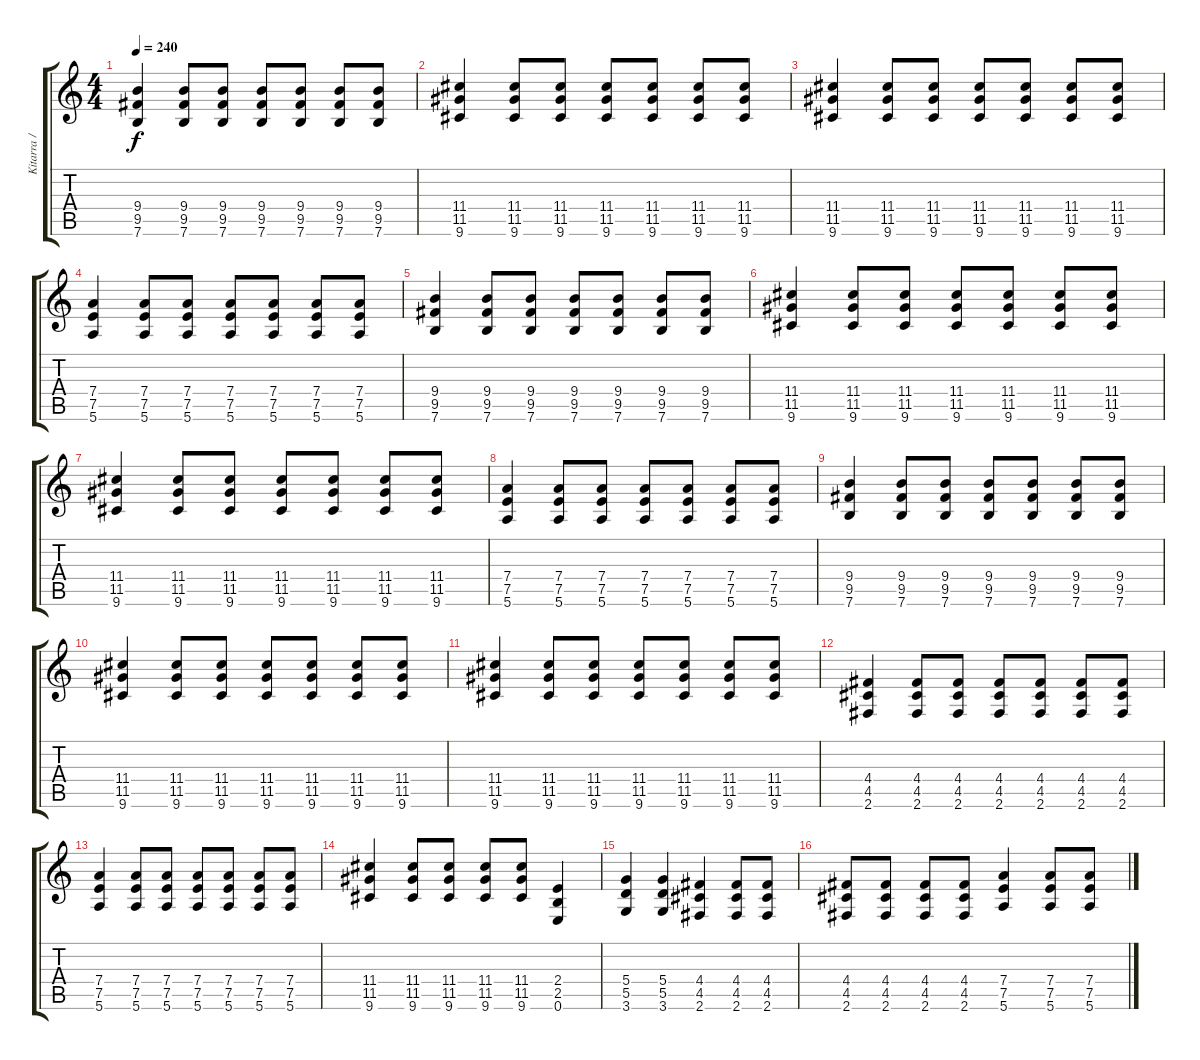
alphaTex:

\track ("Kitarra / Guitarra" "Kitarra / ") {instrument distortionguitar}
\staff {score tabs}
\tuning (E4 B3 G3 D3 A2 E2) {hide}
\ts (4 4)
\tempo 240
\clef g2
\ks c
(9.4 9.5 7.6).4{dy f} (9.4 9.5 7.6).8 (9.4 9.5 7.6).8 (9.4 9.5 7.6).8 (9.4 9.5 7.6).8 (9.4 9.5 7.6).8 (9.4 9.5 7.6).8 |
(11.4 11.5 9.6).4 (11.4 11.5 9.6).8 (11.4 11.5 9.6).8 (11.4 11.5 9.6).8 (11.4 11.5 9.6).8 (11.4 11.5 9.6).8 (11.4 11.5 9.6).8 |
(11.4 11.5 9.6).4 (11.4 11.5 9.6).8 (11.4 11.5 9.6).8 (11.4 11.5 9.6).8 (11.4 11.5 9.6).8 (11.4 11.5 9.6).8 (11.4 11.5 9.6).8 |
(7.4 7.5 5.6).4 (7.4 7.5 5.6).8 (7.4 7.5 5.6).8 (7.4 7.5 5.6).8 (7.4 7.5 5.6).8 (7.4 7.5 5.6).8 (7.4 7.5 5.6).8 |
(9.4 9.5 7.6).4 (9.4 9.5 7.6).8 (9.4 9.5 7.6).8 (9.4 9.5 7.6).8 (9.4 9.5 7.6).8 (9.4 9.5 7.6).8 (9.4 9.5 7.6).8 |
(11.4 11.5 9.6).4 (11.4 11.5 9.6).8 (11.4 11.5 9.6).8 (11.4 11.5 9.6).8 (11.4 11.5 9.6).8 (11.4 11.5 9.6).8 (11.4 11.5 9.6).8 |
(11.4 11.5 9.6).4 (11.4 11.5 9.6).8 (11.4 11.5 9.6).8 (11.4 11.5 9.6).8 (11.4 11.5 9.6).8 (11.4 11.5 9.6).8 (11.4 11.5 9.6).8 |
(7.4 7.5 5.6).4 (7.4 7.5 5.6).8 (7.4 7.5 5.6).8 (7.4 7.5 5.6).8 (7.4 7.5 5.6).8 (7.4 7.5 5.6).8 (7.4 7.5 5.6).8 |
(9.4 9.5 7.6).4 (9.4 9.5 7.6).8 (9.4 9.5 7.6).8 (9.4 9.5 7.6).8 (9.4 9.5 7.6).8 (9.4 9.5 7.6).8 (9.4 9.5 7.6).8 |
(11.4 11.5 9.6).4 (11.4 11.5 9.6).8 (11.4 11.5 9.6).8 (11.4 11.5 9.6).8 (11.4 11.5 9.6).8 (11.4 11.5 9.6).8 (11.4 11.5 9.6).8 |
(11.4 11.5 9.6).4 (11.4 11.5 9.6).8 (11.4 11.5 9.6).8 (11.4 11.5 9.6).8 (11.4 11.5 9.6).8 (11.4 11.5 9.6).8 (11.4 11.5 9.6).8 |
(4.4 4.5 2.6).4 (4.4 4.5 2.6).8 (4.4 4.5 2.6).8 (4.4 4.5 2.6).8 (4.4 4.5 2.6).8 (4.4 4.5 2.6).8 (4.4 4.5 2.6).8 |
(7.4 7.5 5.6).4 (7.4 7.5 5.6).8 (7.4 7.5 5.6).8 (7.4 7.5 5.6).8 (7.4 7.5 5.6).8 (7.4 7.5 5.6).8 (7.4 7.5 5.6).8 |
(11.4 11.5 9.6).4 (11.4 11.5 9.6).8 (11.4 11.5 9.6).8 (11.4 11.5 9.6).8 (11.4 11.5 9.6).8 (2.4 2.5 0.6).4 |
(5.4 5.5 3.6).4 (5.4 5.5 3.6).4 (4.4 4.5 2.6).4 (4.4 4.5 2.6).8 (4.4 4.5 2.6).8 |
(4.4 4.5 2.6).8 (4.4 4.5 2.6).8 (4.4 4.5 2.6).8 (4.4 4.5 2.6).8 (7.4 7.5 5.6).4 (7.4 7.5 5.6).8 (7.4 7.5 5.6).8
